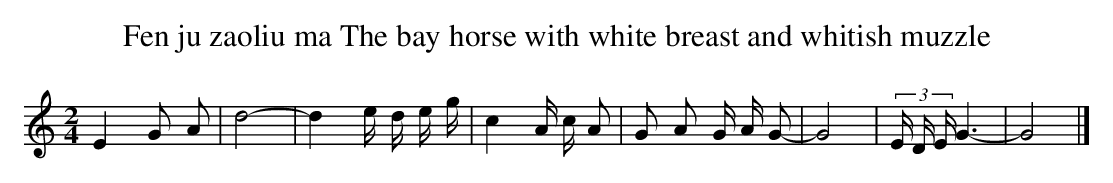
X:1
T: Fen ju zaoliu ma The bay horse with white breast and whitish muzzle
L: 1/16
M: 2/4
K: C
E4G2 A2 [I:setbarnb 1]|
d8- |
d4e d e g |
c4A c A2 |
G2 A2 G A G2- |
G8 |
(3E D EG6- |
G8 |]
